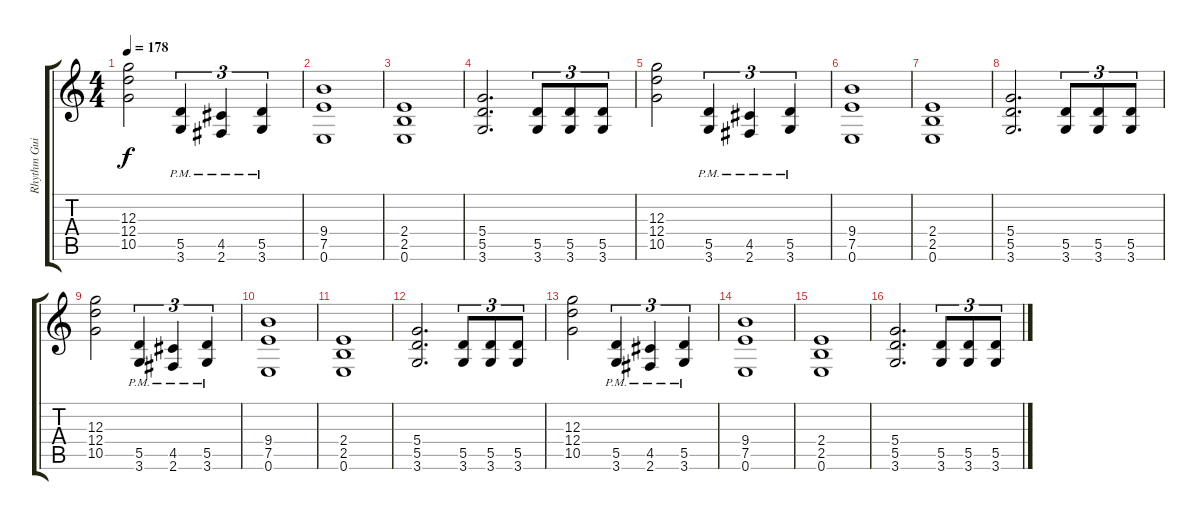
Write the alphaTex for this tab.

\track ("Rhythm Guitar" "Rhythm Gui") {instrument distortionguitar}
\staff {score tabs}
\tuning (E4 B3 G3 D3 A2 E2) {hide}
\ts (4 4)
\tempo 178
\clef g2
\ks c
(12.3 12.4 10.5).2{dy f} (5.5{pm} 3.6{pm}).4{tu (3 2)} (4.5{pm} 2.6{pm}).4{tu (3 2)} (5.5{pm} 3.6{pm}).4{tu (3 2)} |
(9.4 7.5 0.6).1 |
(2.4 2.5 0.6).1 |
(5.4 5.5 3.6).2{d} (5.5 3.6).8{tu (3 2)} (5.5 3.6).8{tu (3 2)} (5.5 3.6).8{tu (3 2)} |
(12.3 12.4 10.5).2 (5.5{pm} 3.6{pm}).4{tu (3 2)} (4.5{pm} 2.6{pm}).4{tu (3 2)} (5.5{pm} 3.6{pm}).4{tu (3 2)} |
(9.4 7.5 0.6).1 |
(2.4 2.5 0.6).1 |
(5.4 5.5 3.6).2{d} (5.5 3.6).8{tu (3 2)} (5.5 3.6).8{tu (3 2)} (5.5 3.6).8{tu (3 2)} |
(12.3 12.4 10.5).2 (5.5{pm} 3.6{pm}).4{tu (3 2)} (4.5{pm} 2.6{pm}).4{tu (3 2)} (5.5{pm} 3.6{pm}).4{tu (3 2)} |
(9.4 7.5 0.6).1 |
(2.4 2.5 0.6).1 |
(5.4 5.5 3.6).2{d} (5.5 3.6).8{tu (3 2)} (5.5 3.6).8{tu (3 2)} (5.5 3.6).8{tu (3 2)} |
(12.3 12.4 10.5).2 (5.5{pm} 3.6{pm}).4{tu (3 2)} (4.5{pm} 2.6{pm}).4{tu (3 2)} (5.5{pm} 3.6{pm}).4{tu (3 2)} |
(9.4 7.5 0.6).1 |
(2.4 2.5 0.6).1 |
(5.4 5.5 3.6).2{d} (5.5 3.6).8{tu (3 2)} (5.5 3.6).8{tu (3 2)} (5.5 3.6).8{tu (3 2)}
